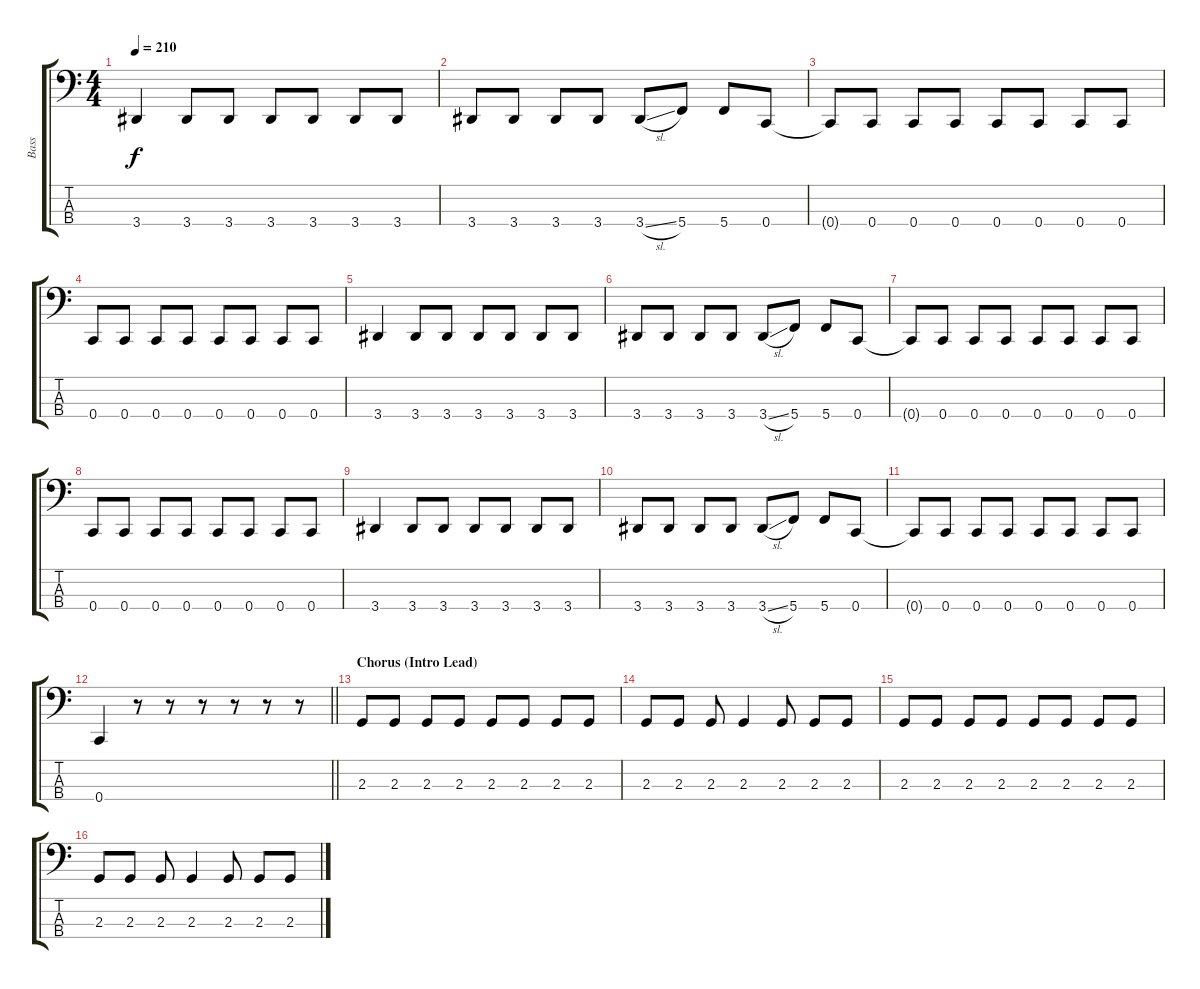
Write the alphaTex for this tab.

\track ("Bass" "Bass") {instrument electricbassfinger}
\staff {score tabs}
\tuning (Eb2 Bb1 F1 C1) {hide}
\ts (4 4)
\tempo 210
\clef f4
\ks c
3.4.4{dy f} 3.4.8 3.4.8 3.4.8 3.4.8 3.4.8 3.4.8 |
3.4.8 3.4.8 3.4.8 3.4.8 3.4{sl}.8 5.4.8 5.4.8 0.4.8 |
0.4{t}.8 0.4.8 0.4.8 0.4.8 0.4.8 0.4.8 0.4.8 0.4.8 |
0.4.8 0.4.8 0.4.8 0.4.8 0.4.8 0.4.8 0.4.8 0.4.8 |
3.4.4 3.4.8 3.4.8 3.4.8 3.4.8 3.4.8 3.4.8 |
3.4.8 3.4.8 3.4.8 3.4.8 3.4{sl}.8 5.4.8 5.4.8 0.4.8 |
0.4{t}.8 0.4.8 0.4.8 0.4.8 0.4.8 0.4.8 0.4.8 0.4.8 |
0.4.8 0.4.8 0.4.8 0.4.8 0.4.8 0.4.8 0.4.8 0.4.8 |
3.4.4 3.4.8 3.4.8 3.4.8 3.4.8 3.4.8 3.4.8 |
3.4.8 3.4.8 3.4.8 3.4.8 3.4{sl}.8 5.4.8 5.4.8 0.4.8 |
0.4{t}.8 0.4.8 0.4.8 0.4.8 0.4.8 0.4.8 0.4.8 0.4.8 |
\barLineRight lightlight
0.4.4 r.8 r.8 r.8 r.8 r.8 r.8 |
\section ("" "Chorus (Intro Lead)")
2.3.8 2.3.8 2.3.8 2.3.8 2.3.8 2.3.8 2.3.8 2.3.8 |
2.3.8 2.3.8 2.3.8 2.3.4 2.3.8 2.3.8 2.3.8 |
2.3.8 2.3.8 2.3.8 2.3.8 2.3.8 2.3.8 2.3.8 2.3.8 |
2.3.8 2.3.8 2.3.8 2.3.4 2.3.8 2.3.8 2.3.8
